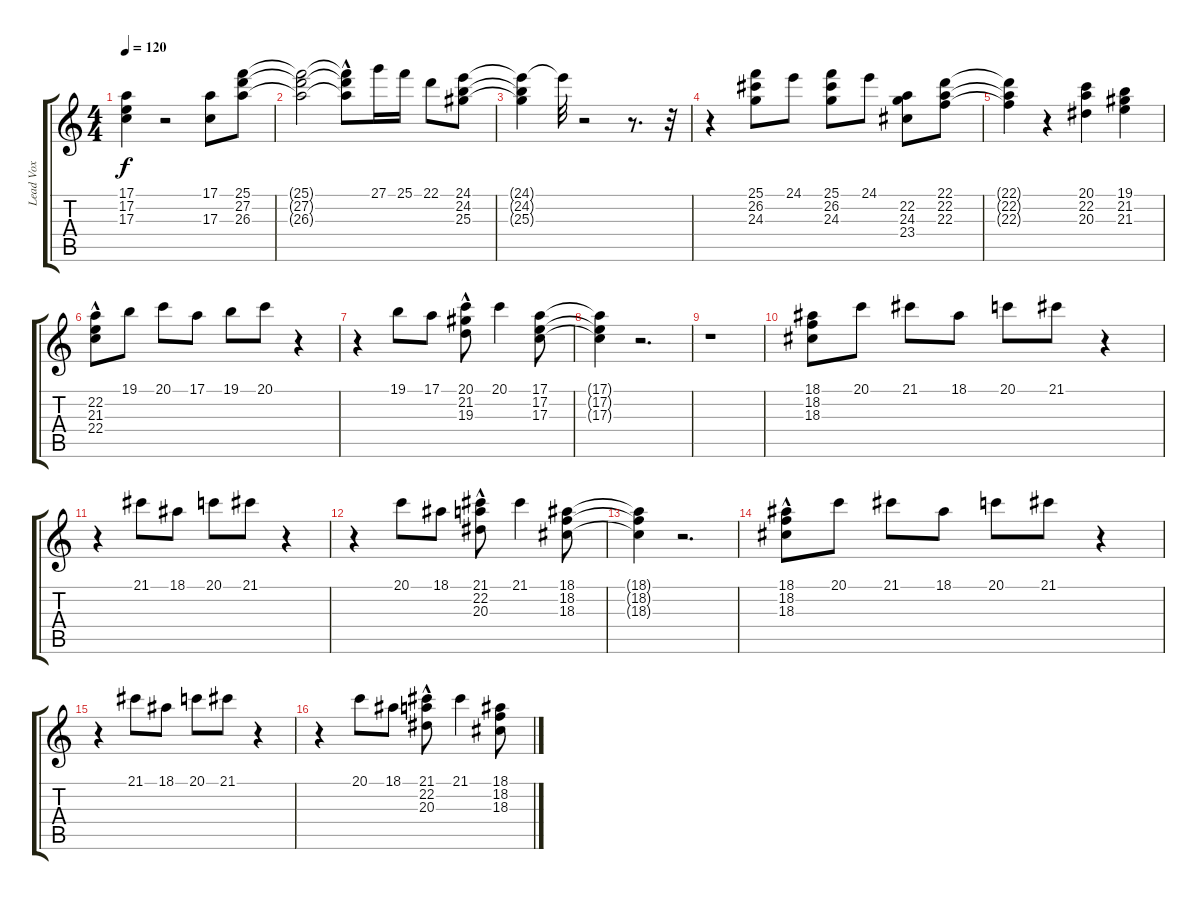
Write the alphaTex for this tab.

\track ("Lead Vox" "Lead Vox") {instrument rockorgan}
\staff {score tabs}
\tuning (E4 B3 G3 D3 A2 E2) {hide}
\ts (4 4)
\tempo 120
\clef g2
\ks c
(17.1{t} 17.2{t} 17.3{t}).4{dy f} r.2 (17.1 17.3).8 (25.1 27.2 26.3).8 |
(25.1{t} 27.2{t} 26.3{t}).2 (25.1{t} 27.2{t} 26.3{hac t}).8 27.1.16 25.1.16 22.1.8 (24.1 24.2 25.3).8 |
(24.1{t} 24.2{t} 25.3{t}).4 24.1{t}.32 r.2 r.8{d} r.32 |
r.4 (25.1 26.2 24.3).8 24.1.8 (25.1 26.2 24.3).8 24.1.8 (22.2 24.3 23.4).8 (22.1 22.2 22.3).8 |
(22.1{t} 22.2{t} 22.3{t}).4 r.4 (20.1 22.2 20.3).4 (19.1 21.2 21.3).4 |
(22.2 21.3{hac} 22.4{hac}).8 19.1.8 20.1.8 17.1.8 19.1.8 20.1.8 r.4 |
r.4 19.1.8 17.1.8 (20.1 21.2{hac} 19.3{hac}).8 20.1.4 (17.1 17.2 17.3).8 |
(17.1{t} 17.2{t} 17.3{t}).4 r.2{d} |
r.1 |
(18.1 18.2 18.3).8 20.1.8 21.1.8 18.1.8 20.1.8 21.1.8 r.4 |
r.4 21.1.8 18.1.8 20.1.8 21.1.8 r.4 |
r.4 20.1.8 18.1.8 (21.1 22.2{hac} 20.3{hac}).8 21.1.4 (18.1 18.2 18.3).8 |
(18.1{t} 18.2{t} 18.3{t}).4 r.2{d} |
(18.1 18.2{hac} 18.3{hac}).8 20.1.8 21.1.8 18.1.8 20.1.8 21.1.8 r.4 |
r.4 21.1.8 18.1.8 20.1.8 21.1.8 r.4 |
r.4 20.1.8 18.1.8 (21.1 22.2{hac} 20.3{hac}).8 21.1.4 (18.1 18.2 18.3).8
